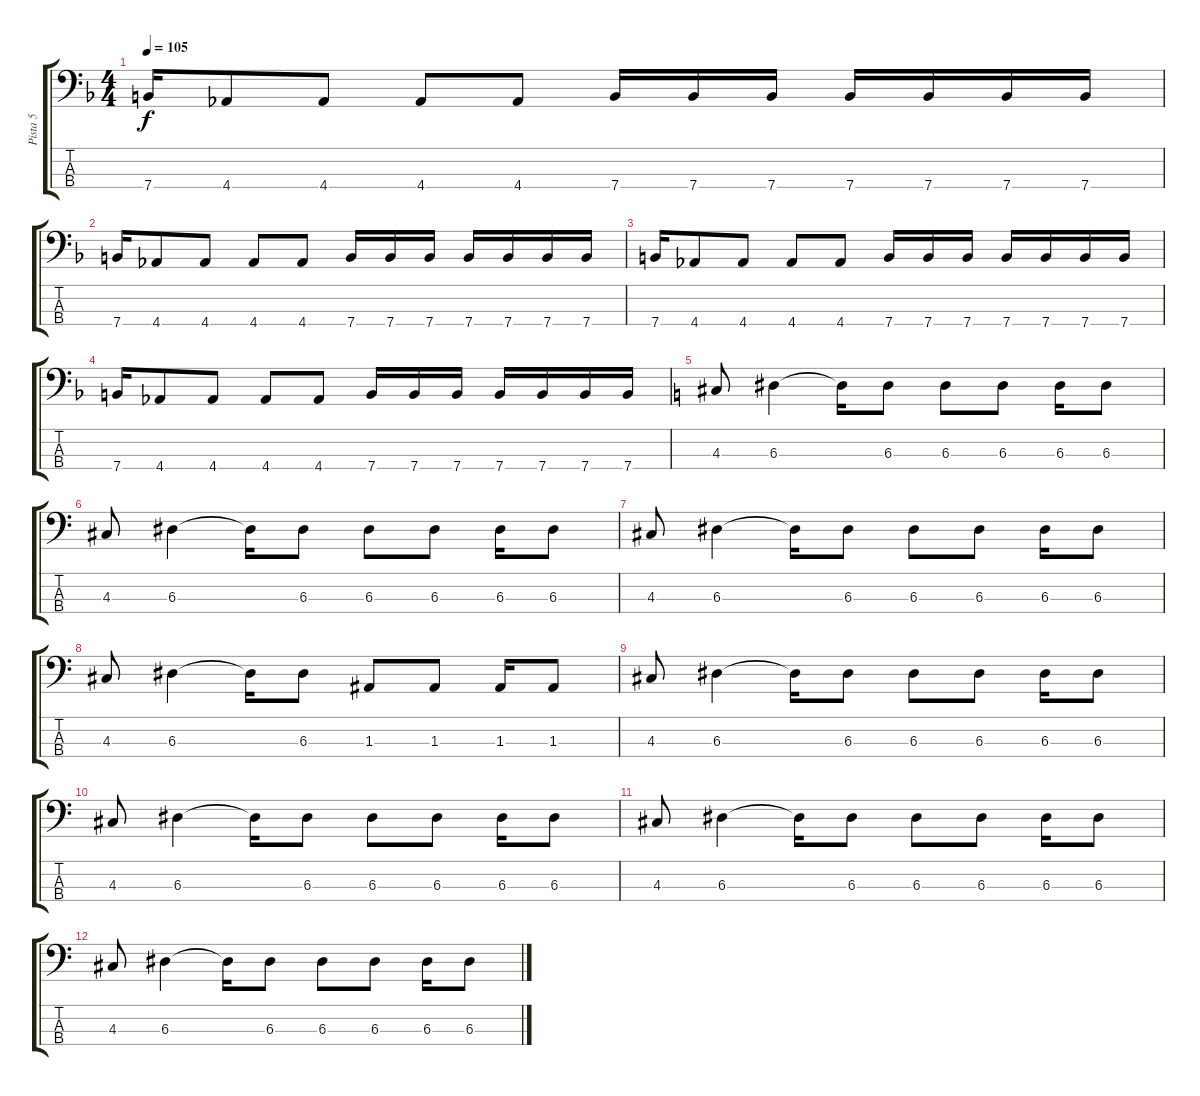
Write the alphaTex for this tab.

\track ("Pista 5" "Pista 5") {instrument electricbassfinger}
\staff {score tabs}
\tuning (G2 D2 A1 E1) {hide}
\ts (4 4)
\tempo 105
\clef f4
\ks f
7.4.16{dy f} 4.4.8 4.4.8 4.4.8 4.4.8 7.4.16 7.4.16 7.4.16 7.4.16 7.4.16 7.4.16 7.4.16 |
7.4.16 4.4.8 4.4.8 4.4.8 4.4.8 7.4.16 7.4.16 7.4.16 7.4.16 7.4.16 7.4.16 7.4.16 |
7.4.16 4.4.8 4.4.8 4.4.8 4.4.8 7.4.16 7.4.16 7.4.16 7.4.16 7.4.16 7.4.16 7.4.16 |
7.4.16 4.4.8 4.4.8 4.4.8 4.4.8 7.4.16 7.4.16 7.4.16 7.4.16 7.4.16 7.4.16 7.4.16 |
\ks c
4.3.8 6.3.4 6.3{t}.16 6.3.8 6.3.8 6.3.8 6.3.16 6.3.8 |
4.3.8 6.3.4 6.3{t}.16 6.3.8 6.3.8 6.3.8 6.3.16 6.3.8 |
4.3.8 6.3.4 6.3{t}.16 6.3.8 6.3.8 6.3.8 6.3.16 6.3.8 |
4.3.8 6.3.4 6.3{t}.16 6.3.8 1.3.8 1.3.8 1.3.16 1.3.8 |
4.3.8 6.3.4 6.3{t}.16 6.3.8 6.3.8 6.3.8 6.3.16 6.3.8 |
4.3.8 6.3.4 6.3{t}.16 6.3.8 6.3.8 6.3.8 6.3.16 6.3.8 |
4.3.8 6.3.4 6.3{t}.16 6.3.8 6.3.8 6.3.8 6.3.16 6.3.8 |
4.3.8 6.3.4 6.3{t}.16 6.3.8 6.3.8 6.3.8 6.3.16 6.3.8
